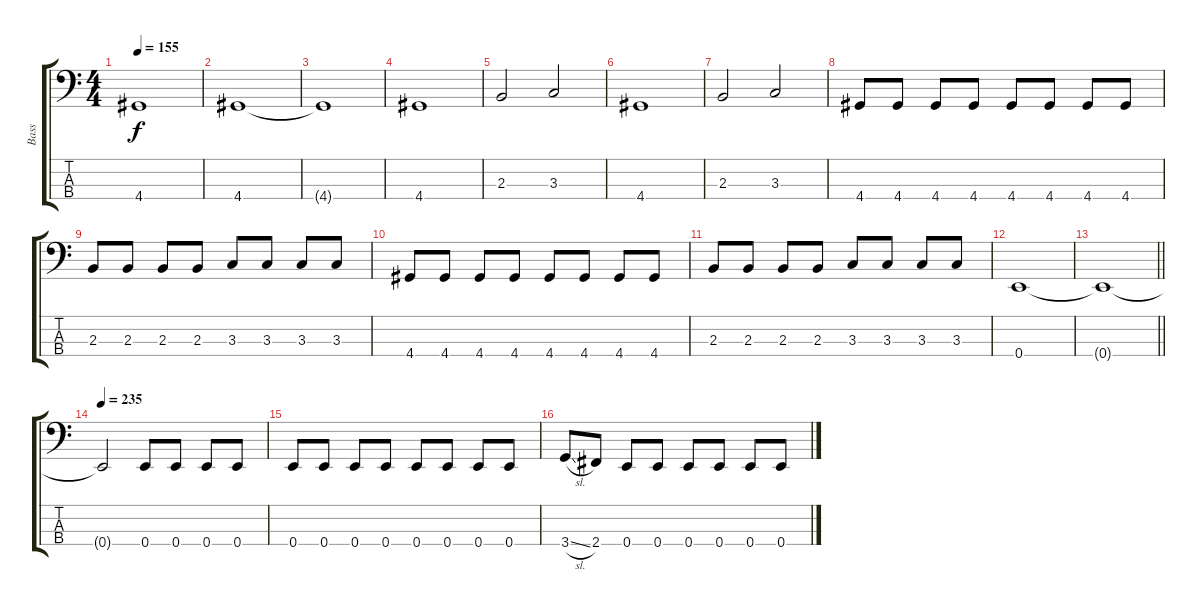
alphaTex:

\track ("Bass" "Bass") {instrument electricbasspick}
\staff {score tabs}
\tuning (G2 D2 A1 E1) {hide}
\ts (4 4)
\tempo 155
\clef f4
\ks c
4.4{t}.1{dy f} |
4.4.1 |
4.4{t}.1 |
4.4.1 |
2.3.2 3.3.2 |
4.4.1 |
2.3.2 3.3.2 |
4.4.8 4.4.8 4.4.8 4.4.8 4.4.8 4.4.8 4.4.8 4.4.8 |
2.3.8 2.3.8 2.3.8 2.3.8 3.3.8 3.3.8 3.3.8 3.3.8 |
4.4.8 4.4.8 4.4.8 4.4.8 4.4.8 4.4.8 4.4.8 4.4.8 |
2.3.8 2.3.8 2.3.8 2.3.8 3.3.8 3.3.8 3.3.8 3.3.8 |
0.4.1 |
\barLineRight lightlight
0.4{t}.1 |
\tempo 235
0.4{t}.2 0.4.8 0.4.8 0.4.8 0.4.8 |
0.4.8 0.4.8 0.4.8 0.4.8 0.4.8 0.4.8 0.4.8 0.4.8 |
3.4{sl}.8 2.4.8 0.4.8 0.4.8 0.4.8 0.4.8 0.4.8 0.4.8
